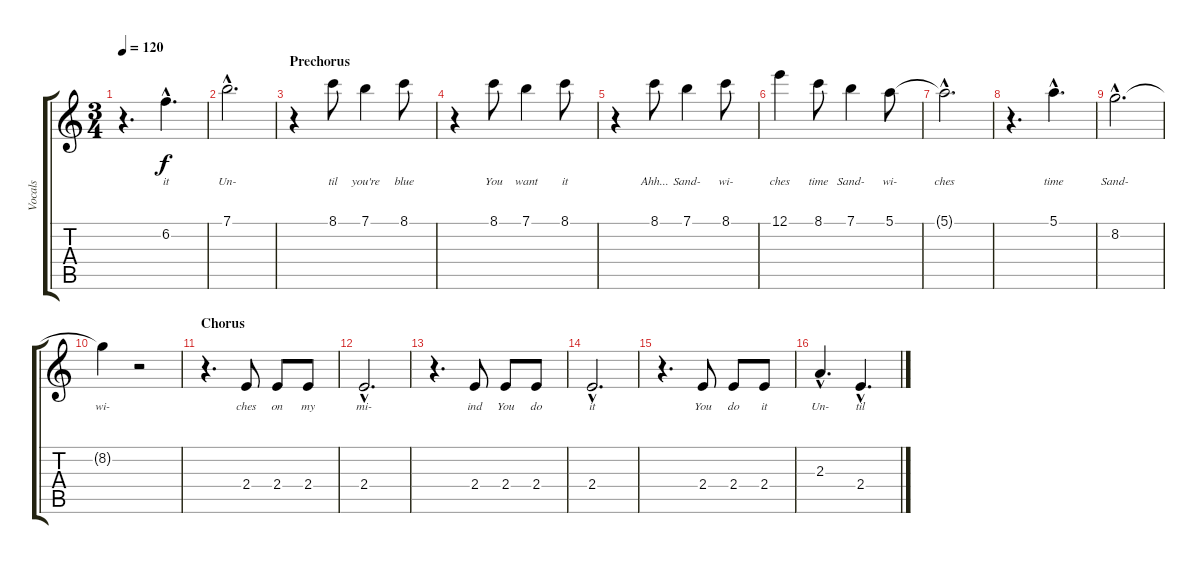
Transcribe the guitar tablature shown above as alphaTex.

\track ("Vocals" "Vocals") {instrument clarinet}
\staff {score tabs}
\tuning (E5 B4 G4 D4 A3 E3) {hide}
\ts (3 4)
\tempo 120
\clef g2
\ks c
r.4{d dy f} 6.2{hac}.4{d lyrics (0 "it") lyrics (1 "") lyrics (2 "") lyrics (3 "") lyrics (4 "")} |
7.1{hac}.2{d lyrics (0 "Un-") lyrics (1 "") lyrics (2 "") lyrics (3 "") lyrics (4 "")} |
\section ("" "Prechorus")
r.4 8.1.8{lyrics (0 "til") lyrics (1 "") lyrics (2 "") lyrics (3 "") lyrics (4 "")} 7.1.4{lyrics (0 "you're") lyrics (1 "") lyrics (2 "") lyrics (3 "") lyrics (4 "")} 8.1.8{lyrics (0 "blue") lyrics (1 "") lyrics (2 "") lyrics (3 "") lyrics (4 "")} |
r.4 8.1.8{lyrics (0 "You") lyrics (1 "") lyrics (2 "") lyrics (3 "") lyrics (4 "")} 7.1.4{lyrics (0 "want") lyrics (1 "") lyrics (2 "") lyrics (3 "") lyrics (4 "")} 8.1.8{lyrics (0 "it") lyrics (1 "") lyrics (2 "") lyrics (3 "") lyrics (4 "")} |
r.4 8.1.8{lyrics (0 "Ahh...") lyrics (1 "") lyrics (2 "") lyrics (3 "") lyrics (4 "")} 7.1.4{lyrics (0 "Sand-") lyrics (1 "") lyrics (2 "") lyrics (3 "") lyrics (4 "")} 8.1.8{lyrics (0 "wi-") lyrics (1 "") lyrics (2 "") lyrics (3 "") lyrics (4 "")} |
12.1.4{lyrics (0 "ches") lyrics (1 "") lyrics (2 "") lyrics (3 "") lyrics (4 "")} 8.1.8{lyrics (0 "time") lyrics (1 "") lyrics (2 "") lyrics (3 "") lyrics (4 "")} 7.1.4{lyrics (0 "Sand-") lyrics (1 "") lyrics (2 "") lyrics (3 "") lyrics (4 "")} 5.1.8{lyrics (0 "wi-") lyrics (1 "") lyrics (2 "") lyrics (3 "") lyrics (4 "")} |
5.1{hac t}.2{d lyrics (0 "ches") lyrics (1 "") lyrics (2 "") lyrics (3 "") lyrics (4 "")} |
r.4{d} 5.1{hac}.4{d lyrics (0 "time") lyrics (1 "") lyrics (2 "") lyrics (3 "") lyrics (4 "")} |
8.2{hac}.2{d lyrics (0 "Sand-") lyrics (1 "") lyrics (2 "") lyrics (3 "") lyrics (4 "")} |
8.2{t}.4{lyrics (0 "wi-") lyrics (1 "") lyrics (2 "") lyrics (3 "") lyrics (4 "")} r.2 |
\section ("" "Chorus")
r.4{d} 2.4.8{lyrics (0 "ches") lyrics (1 "") lyrics (2 "") lyrics (3 "") lyrics (4 "")} 2.4.8{lyrics (0 "on") lyrics (1 "") lyrics (2 "") lyrics (3 "") lyrics (4 "")} 2.4.8{lyrics (0 "my") lyrics (1 "") lyrics (2 "") lyrics (3 "") lyrics (4 "")} |
2.4{hac}.2{d lyrics (0 "mi-") lyrics (1 "") lyrics (2 "") lyrics (3 "") lyrics (4 "")} |
r.4{d} 2.4.8{lyrics (0 "ind") lyrics (1 "") lyrics (2 "") lyrics (3 "") lyrics (4 "")} 2.4.8{lyrics (0 "You") lyrics (1 "") lyrics (2 "") lyrics (3 "") lyrics (4 "")} 2.4.8{lyrics (0 "do") lyrics (1 "") lyrics (2 "") lyrics (3 "") lyrics (4 "")} |
2.4{hac}.2{d lyrics (0 "it") lyrics (1 "") lyrics (2 "") lyrics (3 "") lyrics (4 "")} |
r.4{d} 2.4.8{lyrics (0 "You") lyrics (1 "") lyrics (2 "") lyrics (3 "") lyrics (4 "")} 2.4.8{lyrics (0 "do") lyrics (1 "") lyrics (2 "") lyrics (3 "") lyrics (4 "")} 2.4.8{lyrics (0 "it") lyrics (1 "") lyrics (2 "") lyrics (3 "") lyrics (4 "")} |
2.3{hac}.4{d lyrics (0 "Un-") lyrics (1 "") lyrics (2 "") lyrics (3 "") lyrics (4 "")} 2.4{hac}.4{d lyrics (0 "til") lyrics (1 "") lyrics (2 "") lyrics (3 "") lyrics (4 "")}
